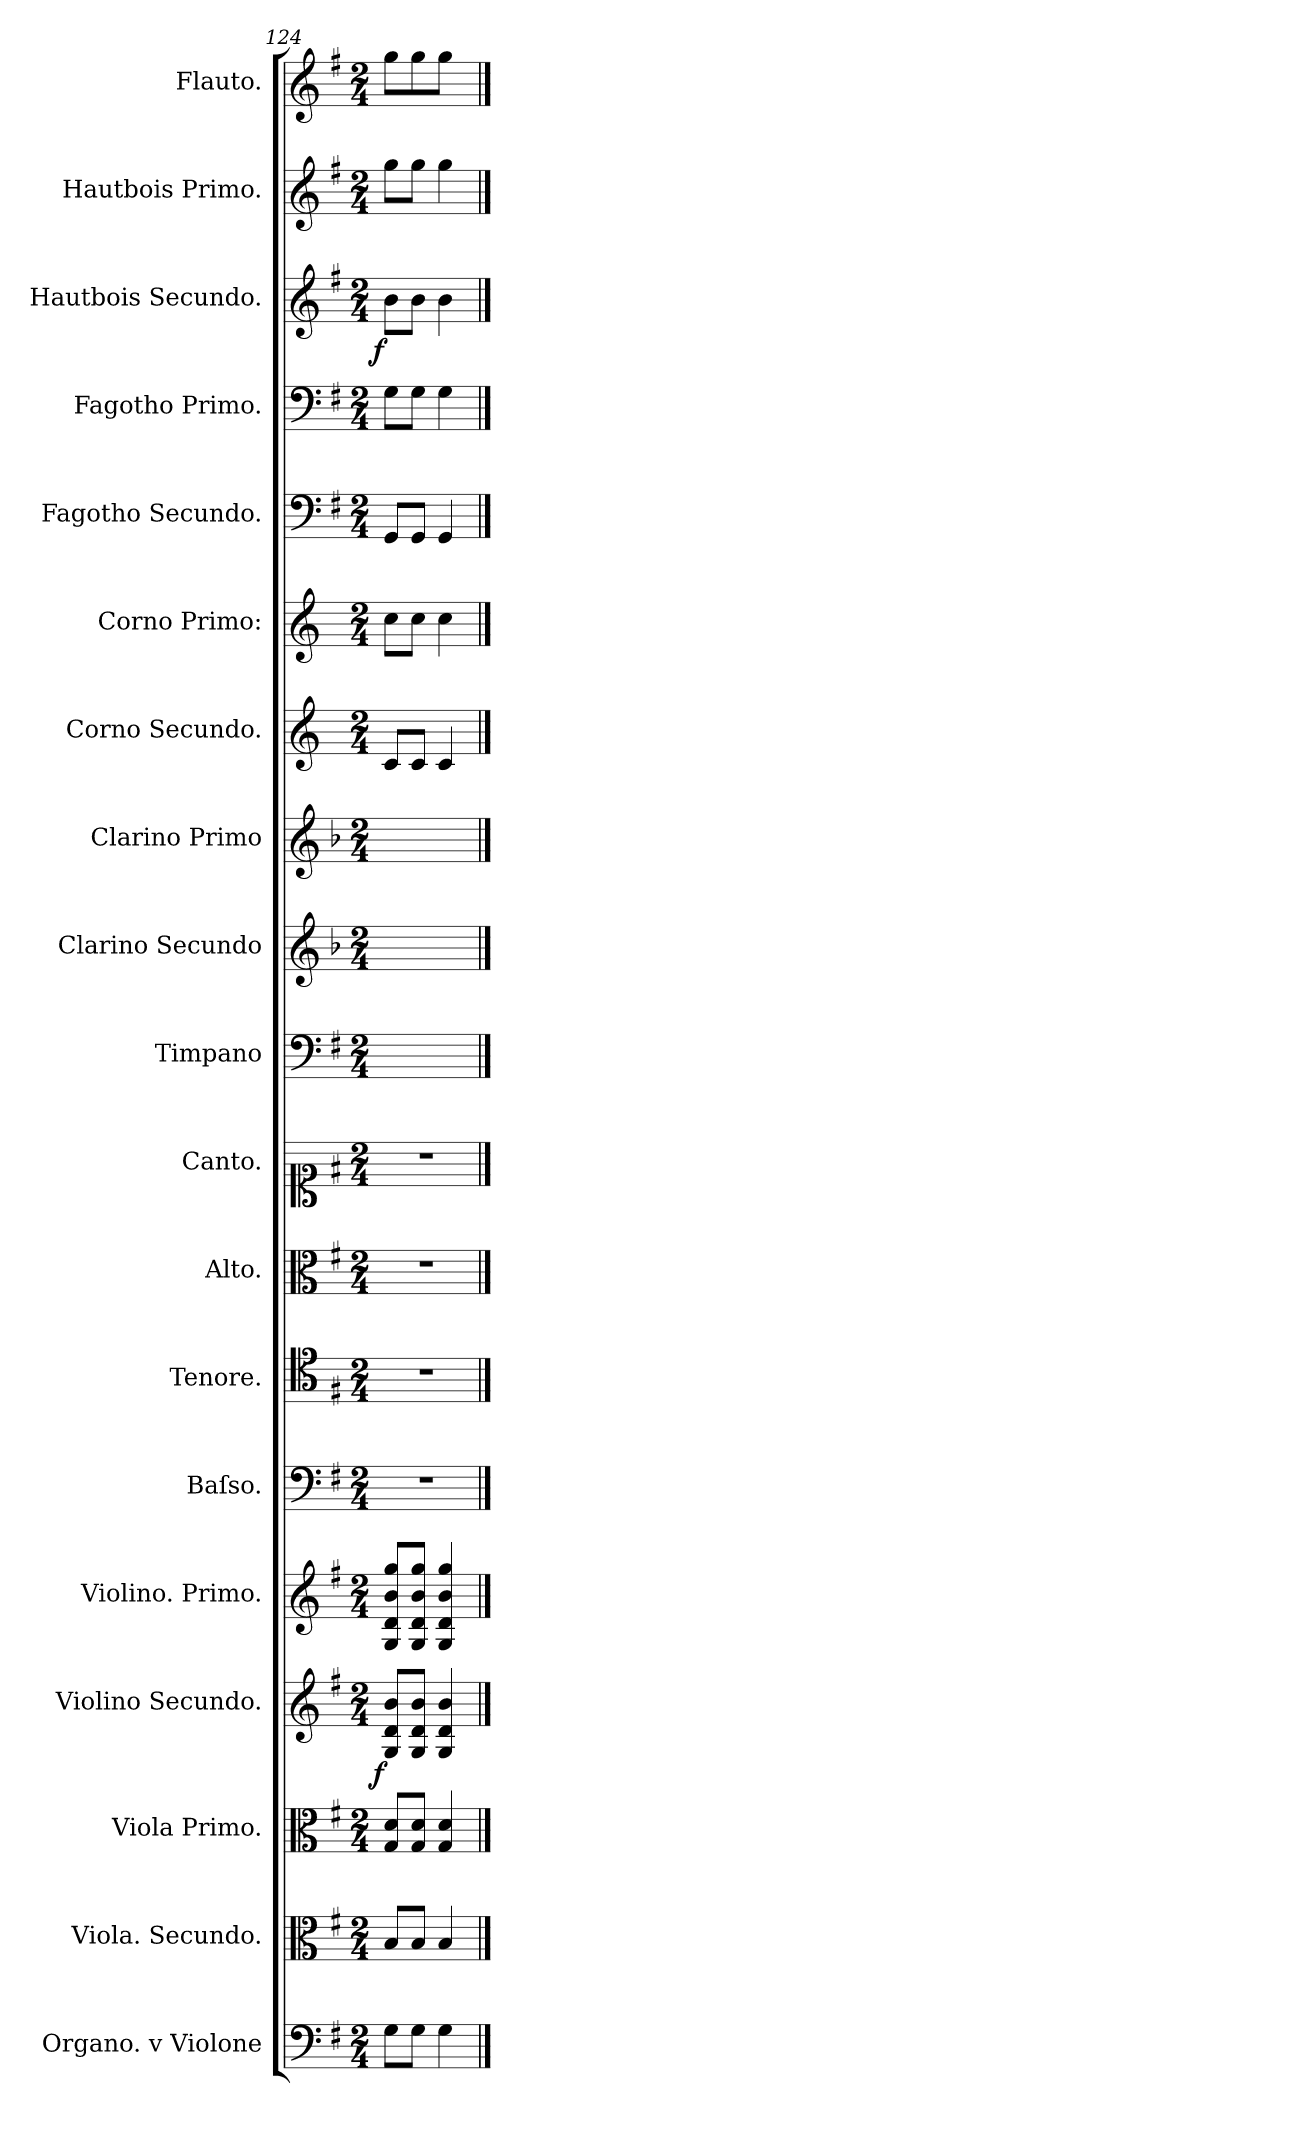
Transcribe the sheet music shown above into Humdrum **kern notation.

**kern	**kern	**kern	**kern	**dynam	**kern	**dynam	**kern	**kern	**kern	**kern	**kern	**kern	**kern	**kern	**kern	**kern	**kern	**kern	**dynam	**kern	**dynam	**kern	**dynam
*part19	*part18	*part17	*part16	*part16	*part15	*part15	*part14	*part13	*part12	*part11	*part10	*part9	*part8	*part7	*part6	*part5	*part4	*part3	*part3	*part2	*part2	*part1	*part1
*staff19	*staff18	*staff17	*staff16	*staff16	*staff15	*staff15	*staff14	*staff13	*staff12	*staff11	*staff10	*staff9	*staff8	*staff7	*staff6	*staff5	*staff4	*staff3	*staff3	*staff2	*staff2	*staff1	*staff1
*I"Organo. v Violone	*I"Viola. Secundo.	*I"Viola Primo.	*I"Violino Secundo.	*	*I"Violino. Primo.	*	*I"Baſso.	*I"Tenore.	*I"Alto.	*I"Canto.	*I"Timpano	*I"Clarino Secundo	*I"Clarino Primo	*I"Corno Secundo.	*I"Corno Primo:	*I"Fagotho Secundo.	*I"Fagotho Primo.	*I"Hautbois Secundo.	*	*I"Hautbois Primo.	*	*I"Flauto.	*
*	*I'vla 2	*I'vla 1	*I'vl 2	*	*I'vl 1	*	*I'B	*I'T	*I'A	*	*I'timp	*I'clno 2	*I'clno 1	*I'cor 2	*I'cor 1	*I'fag 2	*I'fag 1	*	*	*	*	*I'fl	*
*clefF4	*clefC3	*clefC3	*clefG2	*	*clefG2	*	*clefF4	*clefC4	*clefC3	*clefC1	*clefF4	*clefG2	*clefG2	*clefG2	*clefG2	*clefF4	*clefF4	*clefG2	*	*clefG2	*	*clefG2	*
*	*	*	*	*	*	*	*	*	*	*	*	*ITrd-1c-2	*ITrd-1c-2	*ITrd3c5	*ITrd3c5	*	*	*	*	*	*	*	*
*k[f#]	*k[f#]	*k[f#]	*k[f#]	*	*k[f#]	*	*k[f#]	*k[f#]	*k[f#]	*k[f#]	*k[f#]	*k[f#]	*k[f#]	*k[f#]	*k[f#]	*k[f#]	*k[f#]	*k[f#]	*	*k[f#]	*	*k[f#]	*
*G:	*G:	*G:	*G:	*	*G:	*	*G:	*G:	*G:	*G:	*G:	*G:	*G:	*G:	*G:	*	*	*G:	*	*G:	*	*G:	*
*M2/4	*M2/4	*M2/4	*M2/4	*	*M2/4	*	*M2/4	*M2/4	*M2/4	*M2/4	*M2/4	*M2/4	*M2/4	*M2/4	*M2/4	*M2/4	*M2/4	*M2/4	*	*M2/4	*	*M2/4	*
=124	=124	=124	=124	=124	=124	=124	=124	=124	=124	=124	=124	=124	=124	=124	=124	=124	=124	=124	=124	=124	=124	=124	=124
!	!	!	!	!LO:DY:b:rj	!	!LO:DY:b:rj	!	!	!	!	!	!	!	!	!	!	!	!	!LO:DY:b:rj	!	!LO:DY:b	!	!LO:DY:b
8G\L	8B/L	8G/ 8d/L	8G/ 8d/ 8b/L	f.	8G/ 8d/ 8b/ 8gg/L	for	2r	2r	2r	2r	2ryy	2ryy	2ryy	8G/L	8g\L	8GG/L	8G\L	8b\L	f	8gg\L	fo&colon;	8gg\L	for
8G\J	8B/J	8G/ 8d/J	8G/ 8d/ 8b/J	.	8G/ 8d/ 8b/ 8gg/J	.	.	.	.	.	.	.	.	8G/J	8g\J	8GG/J	8G\J	8b\J	.	8gg\J	.	8gg\	.
!	!	!	!	!	!	!	!	!	!	!	!	!	!	!	!	!	!	!	!	!	!	!LO:N:vis=8	!
4G\	4B/	4G/ 4d/	4G/ 4d/ 4b/	.	4G/ 4d/ 4b/ 4gg/	.	.	.	.	.	.	.	.	4G/	4g\	4GG/	4G\	4b\	.	4gg\	.	4gg\J	.
==	==	==	==	==	==	==	==	==	==	==	==	==	==	==	==	==	==	==	==	==	==	==	==
*-	*-	*-	*-	*-	*-	*-	*-	*-	*-	*-	*-	*-	*-	*-	*-	*-	*-	*-	*-	*-	*-	*-	*-
